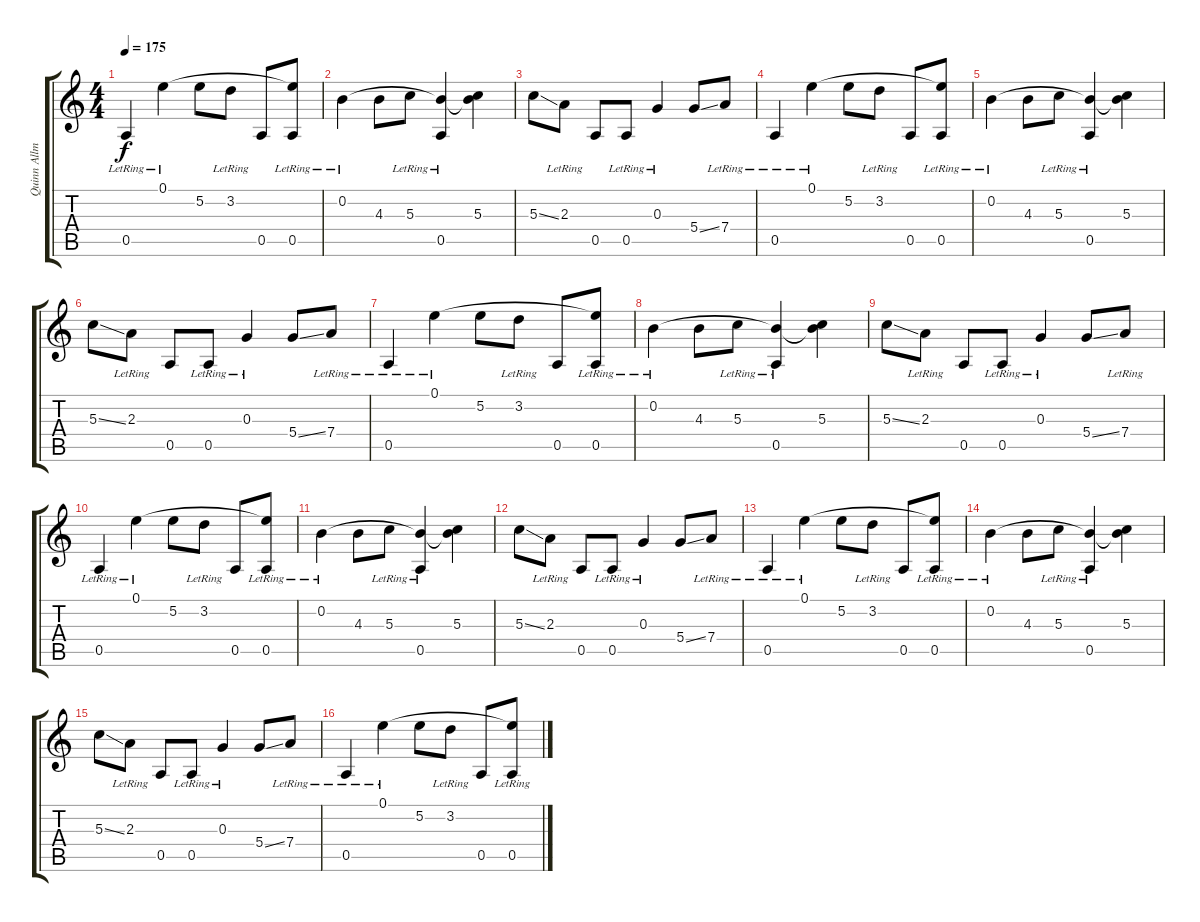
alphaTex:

\track ("Quinn Allman (Guitar)" "Quinn Allm") {instrument acousticguitarsteel}
\staff {score tabs}
\tuning (E4 B3 G3 D3 A2 D2) {hide}
\ts (4 4)
\tempo 175
\clef g2
\ks c
0.5{lr}.4{dy f instrument acousticguitarsteel} 0.1{lr}.4 5.2.8 3.2{lr}.8 0.5.8 (0.1{t} 0.5{lr}).8 |
0.2{lr}.4 4.3.8 5.3{lr}.8 (0.2{t} 0.5{lr}).4 (0.2{t} 5.3).4 |
5.3{ss}.8 2.3{lr}.8 0.5.8 0.5{lr}.8 0.3{lr}.4 5.4{ss}.8 7.4{lr}.8 |
0.5{lr}.4 0.1{lr}.4 5.2.8 3.2{lr}.8 0.5.8 (0.1{t} 0.5{lr}).8 |
0.2{lr}.4 4.3.8 5.3{lr}.8 (0.2{t} 0.5{lr}).4 (0.2{t} 5.3).4 |
5.3{ss}.8 2.3{lr}.8 0.5.8 0.5{lr}.8 0.3{lr}.4 5.4{ss}.8 7.4{lr}.8 |
0.5{lr}.4 0.1{lr}.4 5.2.8 3.2{lr}.8 0.5.8 (0.1{t} 0.5{lr}).8 |
0.2{lr}.4 4.3.8 5.3{lr}.8 (0.2{t} 0.5{lr}).4 (0.2{t} 5.3).4 |
5.3{ss}.8 2.3{lr}.8 0.5.8 0.5{lr}.8 0.3{lr}.4 5.4{ss}.8 7.4{lr}.8 |
0.5{lr}.4 0.1{lr}.4 5.2.8 3.2{lr}.8 0.5.8 (0.1{t} 0.5{lr}).8 |
0.2{lr}.4 4.3.8 5.3{lr}.8 (0.2{t} 0.5{lr}).4 (0.2{t} 5.3).4 |
5.3{ss}.8 2.3{lr}.8 0.5.8 0.5{lr}.8 0.3{lr}.4 5.4{ss}.8 7.4{lr}.8 |
0.5{lr}.4 0.1{lr}.4 5.2.8 3.2{lr}.8 0.5.8 (0.1{t} 0.5{lr}).8 |
0.2{lr}.4 4.3.8 5.3{lr}.8 (0.2{t} 0.5{lr}).4 (0.2{t} 5.3).4 |
5.3{ss}.8 2.3{lr}.8 0.5.8 0.5{lr}.8 0.3{lr}.4 5.4{ss}.8 7.4{lr}.8 |
0.5{lr}.4 0.1{lr}.4 5.2.8 3.2{lr}.8 0.5.8 (0.1{t} 0.5{lr}).8
